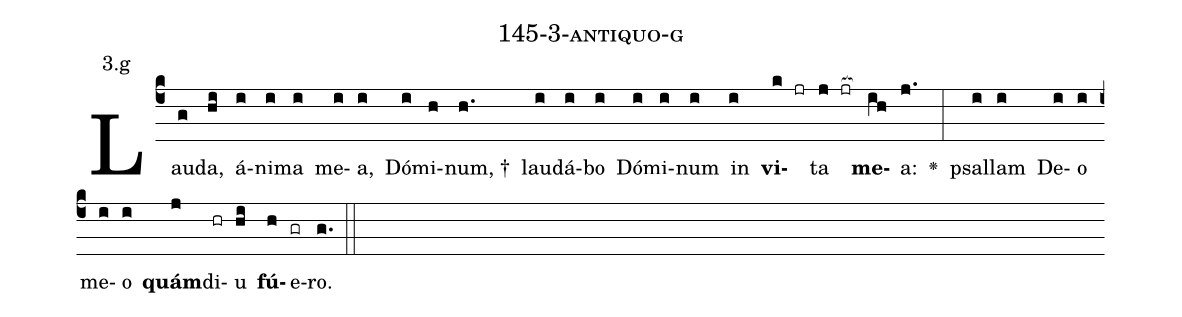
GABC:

name: 145-3-antiquo-g;
annotation: 3.g;
%%
(c4)Lau(g)da,(hi) á(i)ni(i)ma(i) me(i)a,(i) Dó(i)mi(h)num, †(h.) lau(i)dá(i)bo(i) Dó(i)mi(i)num(i) in(i) <b>vi</b>(k jr)ta(j jr[ocb:1{]) <b>me</b>(ih[ocb:0}])a:(j.) <v>\greheightstar</v>(:) psal(i)lam(i) De(i)o(i) me(i)o(i) <b>quám</b>(j)di(hr)u(hi) <b>fú</b>(h)e(gr)ro.(g.) (::)


%E(i) u(i) o(j) u(hi) a(h) e.(g.) (::)
